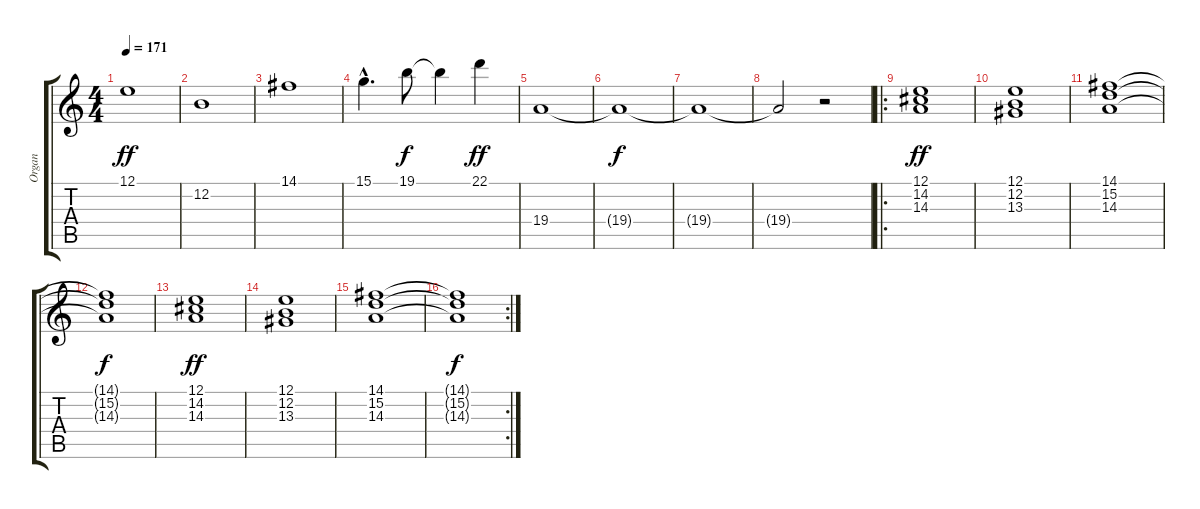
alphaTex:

\track ("Organ" "Organ") {instrument drawbarorgan}
\staff {score tabs}
\tuning (E4 B3 G3 D3 A2 E2) {hide}
\ts (4 4)
\tempo 171
\clef g2
\ks c
12.1.1{dy ff instrument drawbarorgan} |
12.2.1 |
14.1.1 |
15.1{hac}.4{d} 19.1.8{dy f} 19.1{t}.4 22.1.4{dy ff} |
19.4.1 |
19.4{t}.1{dy f} |
19.4{t}.1 |
19.4{t}.2 r.2 |
\ro
(12.1 14.2 14.3).1{dy ff} |
(12.1 12.2 13.3).1 |
(14.1 15.2 14.3).1 |
(14.1{t} 15.2{t} 14.3{t}).1{dy f} |
(12.1 14.2 14.3).1{dy ff} |
(12.1 12.2 13.3).1 |
(14.1 15.2 14.3).1 |
\rc 2
(14.1{t} 15.2{t} 14.3{t}).1{dy f}
